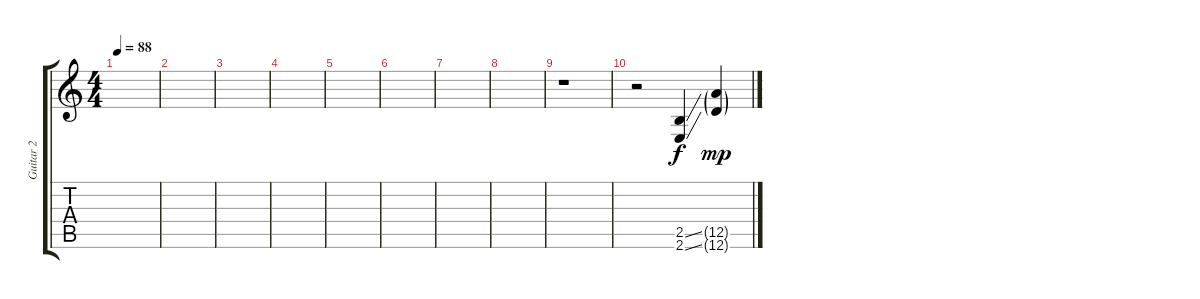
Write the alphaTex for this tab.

\track ("Guitar 2" "Guitar 2") {instrument distortionguitar}
\staff {score tabs}
\tuning (E4 B3 G3 D3 A2 D2) {hide}
\ts (4 4)
\tempo 88
\clef g2
\ks c
|
|
|
|
|
|
|
|
r.1 |
r.2 (2.5{ss} 2.6{ss}).4{dy f instrument distortionguitar} (12.5{g} 12.6{g}).4{dy mp}
